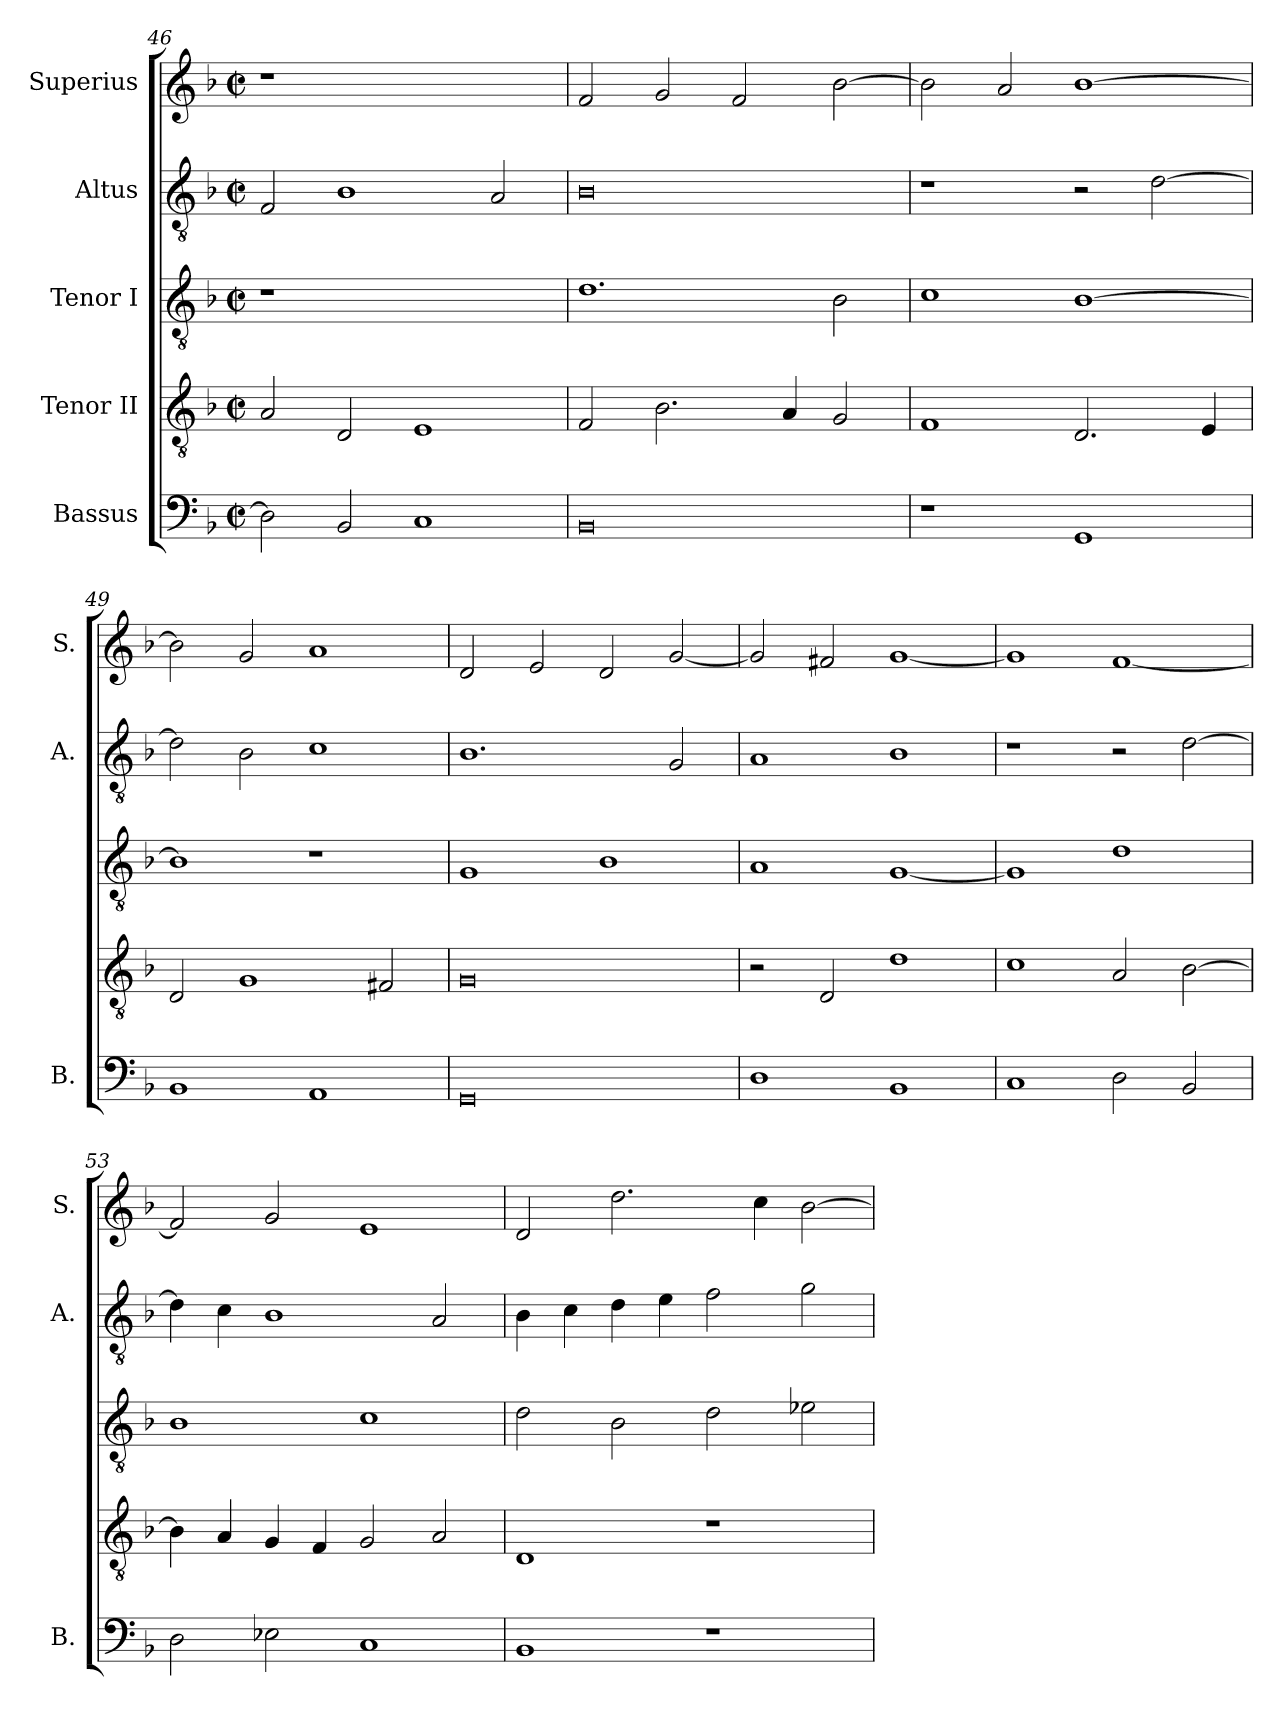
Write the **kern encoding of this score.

**kern	**kern	**kern	**kern	**kern
*part5	*part4	*part3	*part2	*part1
*staff5	*staff4	*staff3	*staff2	*staff1
*I"Bassus	*I"Tenor II	*I"Tenor I	*I"Altus	*I"Superius
*I'B.	*	*	*I'A.	*I'S.
*clefF4	*clefGv2	*clefGv2	*clefGv2	*clefG2
*	*ITrd7c12	*ITrd7c12	*ITrd7c12	*
*k[b-]	*k[b-]	*k[b-]	*k[b-]	*k[b-]
*F:	*F:	*F:	*F:	*F:
*M2/2	*M2/2	*M2/2	*M2/2	*M2/2
*met(c|)	*met(c|)	*met(c|)	*met(c|)	*met(c|)
=46	=46	=46	=46	=46
!	!	!LO:N:vis=1	!	!LO:N:vis=1
2Di\]	2AAi/	1r	2FFi/	1r
2BB-i/	2DDi/	.	1BB-i	.
1Ci	1EEi	1ryy	.	1ryy
.	.	.	2AAi/	.
!!LO:PB:g=z
=47	=47	=47	=47	=47
0BB-i	2FFi/	1.Di	0BB-i	2fi/
.	2.BB-i\	.	.	2gi/
.	.	.	.	2fi/
.	4AAi/	.	.	.
.	2GGi/	2BB-i\	.	[>2b-i\
=48	=48	=48	=48	=48
1r	1FFi	1Ci	1r	2b-i\]
.	.	.	.	2ai/
1GGi	2.DDi/	[>1BB-i	2r	[>1b-i
.	.	.	[>2Di\	.
.	4EEi/	.	.	.
=49	=49	=49	=49	=49
1BB-i	2DDi/	1BB-i]	2Di\]	2b-i\]
.	1GGi	.	2BB-i\	2gi/
1AAi	.	1r	1Ci	1ai
.	2FF#Xi/	.	.	.
=50	=50	=50	=50	=50
0GGi	0GGi	1GGi	1.BB-i	2di/
.	.	.	.	2ei/
.	.	1BB-i	.	2di/
.	.	.	2GGi/	[<2gi/
=51	=51	=51	=51	=51
1Di	2r	1AAi	1AAi	2gi/]
.	2DDi/	.	.	2f#Xi/
1BB-i	1Di	[<1GGi	1BB-i	[<1gi
!!LO:LB:g=z
=52	=52	=52	=52	=52
1Ci	1Ci	1GGi]	1r	1gi]
2Di\	2AAi/	1Di	2r	[<1fi
2BB-i/	[>2BB-i\	.	[>2Di\	.
=53	=53	=53	=53	=53
2Di\	4BB-i\]	1BB-i	4Di\]	2fi/]
.	4AAi/	.	4Ci\	.
2E-Xi\	4GGi/	.	1BB-i	2gi/
.	4FFi/	.	.	.
1Ci	2GGi/	1Ci	.	1ei
.	2AAi/	.	2AAi/	.
=54	=54	=54	=54	=54
1BB-i	1DDi	2Di\	4BB-i\	2di/
.	.	.	4Ci\	.
.	.	2BB-i\	4Di\	2.ddi\
.	.	.	4Ei\	.
1r	1r	2Di\	2Fi\	.
.	.	.	.	4cci\
.	.	2E-Xi\	2Gi\	[>2b-i\
=	=	=	=	=
*-	*-	*-	*-	*-
